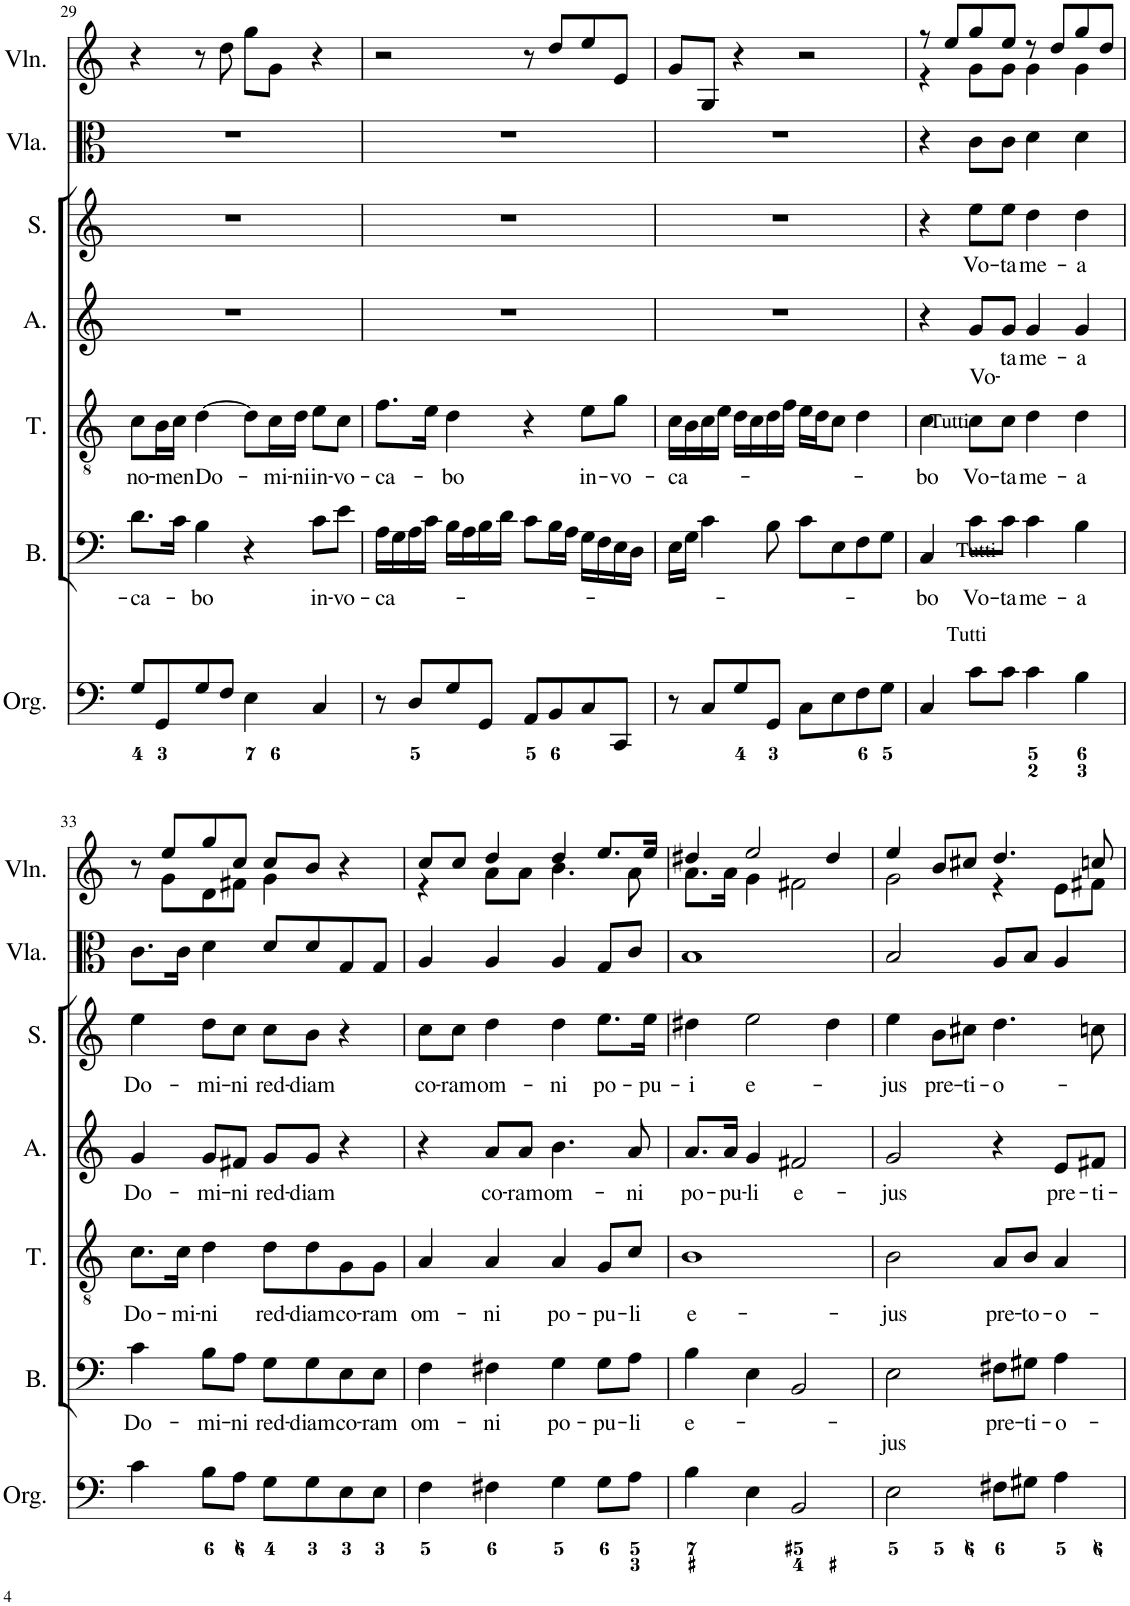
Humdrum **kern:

**kern	**kern	**text	**kern	**text	**kern	**text	**kern	**text	**kern	**kern
*part7	*part6	*part6	*part5	*part5	*part4	*part4	*part3	*part3	*part2	*part1
*staff7	*staff6	*staff6	*staff5	*staff5	*staff4	*staff4	*staff3	*staff3	*staff2	*staff1
*I"Organ	*I"Bass	*	*I"Tenor	*	*I"Alto	*	*I"Soprano	*	*I"Viola	*I"Violin
*I'Org.	*I'B.	*	*I'T.	*	*I'A.	*	*I'S.	*	*I'Vla.	*I'Vln.
!!LO:PB:g=z
*clefF4	*clefF4	*	*clefGv2	*	*clefG2	*	*clefG2	*	*clefC3	*clefG2
*k[]	*k[]	*	*k[]	*	*k[]	*	*k[]	*	*k[]	*k[]
*M4/4	*M4/4	*	*M4/4	*	*M4/4	*	*M4/4	*	*M4/4	*M4/4
=29	=29	=29	=29	=29	=29	=29	=29	=29	=29	=29
!	!	!LO:LY:b	!	!LO:LY:b	!	!	!	!	!	!
8G/L	8.d\L	-ca-	8c\L	no-	1r	.	1r	.	1r	4r
!	!	!	!	!LO:LY:b	!	!	!	!	!	!
8GG/	.	.	16B\L	-men	.	.	.	.	.	.
.	16c\Jk	.	16c\JJ	.	.	.	.	.	.	.
!	!	!LO:LY:b	!	!LO:LY:b	!	!	!	!	!	!
8G/	4B\	-bo	[4d\	Do-	.	.	.	.	.	8r
8F/J	.	.	.	.	.	.	.	.	.	8dd\
4E\	4r	.	8d\L]	.	.	.	.	.	.	8gg\L
!	!	!	!	!LO:LY:b	!	!	!	!	!	!
.	.	.	16c\L	-mi-	.	.	.	.	.	8g\J
!	!	!	!	!LO:LY:b	!	!	!	!	!	!
.	.	.	16d\JJ	-ni	.	.	.	.	.	.
!	!	!LO:LY:b	!	!LO:LY:b	!	!	!	!	!	!
4C/	8c\L	in-	8e\L	in-	.	.	.	.	.	4r
!	!	!LO:LY:b	!	!LO:LY:b	!	!	!	!	!	!
.	8e\J	-vo-	8c\J	-vo-	.	.	.	.	.	.
=30	=30	=30	=30	=30	=30	=30	=30	=30	=30	=30
!	!	!LO:LY:b	!	!LO:LY:b	!	!	!	!	!	!
8r	16A\LL	-ca-	8.f\L	-ca-	1r	.	1r	.	1r	2r
.	16G\	.	.	.	.	.	.	.	.	.
8D/L	16A\	.	.	.	.	.	.	.	.	.
.	16c\JJ	.	16e\Jk	.	.	.	.	.	.	.
!	!	!	!	!LO:LY:b	!	!	!	!	!	!
8G/	16B\LL	.	4d\	-bo	.	.	.	.	.	.
.	16A\	.	.	.	.	.	.	.	.	.
8GG/J	16B\	.	.	.	.	.	.	.	.	.
.	16d\JJ	.	.	.	.	.	.	.	.	.
8AA/L	8c\L	.	4r	.	.	.	.	.	.	8r
8BB/	16B\L	.	.	.	.	.	.	.	.	8dd/L
.	16A\JJ	.	.	.	.	.	.	.	.	.
!	!	!	!	!LO:LY:b	!	!	!	!	!	!
8C/	16G\LL	.	8e\L	in-	.	.	.	.	.	8ee/
.	16F\	.	.	.	.	.	.	.	.	.
!	!	!	!	!LO:LY:b	!	!	!	!	!	!
8CC/J	16E\	.	8g\J	-vo-	.	.	.	.	.	8e/J
.	16D\JJ	.	.	.	.	.	.	.	.	.
=31	=31	=31	=31	=31	=31	=31	=31	=31	=31	=31
!	!	!	!	!LO:LY:b	!	!	!	!	!	!
8r	16E\LL	.	16c\LL	-ca-	1r	.	1r	.	1r	8g/L
.	16G\JJ	.	16B\	.	.	.	.	.	.	.
8C/L	4c\	.	16c\	.	.	.	.	.	.	8G/J
.	.	.	16e\JJ	.	.	.	.	.	.	.
8G/	.	.	16d\LL	.	.	.	.	.	.	4r
.	.	.	16c\	.	.	.	.	.	.	.
8GG/J	8B\	.	16d\	.	.	.	.	.	.	.
.	.	.	16f\JJ	.	.	.	.	.	.	.
8C\L	8c\L	.	16e\LL	.	.	.	.	.	.	2r
.	.	.	16d\J	.	.	.	.	.	.	.
8E\	8E\	.	8c\J	.	.	.	.	.	.	.
8F\	8F\	.	4d\	.	.	.	.	.	.	.
8G\J	8G\J	.	.	.	.	.	.	.	.	.
=32	=32	=32	=32	=32	=32	=32	=32	=32	=32	=32
!	!	!LO:LY:b	!	!LO:LY:b	!	!	!	!	!	!
*	*	*	*	*	*	*	*	*	*	*^
4C/	4C/	-bo	4c\	-bo	4r	.	4r	.	4r	8r	4r
.	.	.	.	.	.	.	.	.	.	8ee/L	.
!	!	!	!LO:TX:a:t=Tutti	!	!	!	!	!	!	!	!
!	!LO:TX:a:t=Tutti	!	!	!	!	!	!	!	!	!	!
!LO:TX:a:t=Tutti	!	!	!	!	!	!	!	!	!	!	!
!	!	!LO:LY:b	!	!LO:LY:b	!	!LO:LY:b	!	!LO:LY:b	!	!	!
8c\L	8c\L	Vo-	8c\L	Vo-	8g/L	Vo-	8ee\L	Vo-	8c\L	8gg/	8g\L
!	!	!LO:LY:b	!	!LO:LY:b	!	!LO:LY:b	!	!LO:LY:b	!	!	!
8c\J	8c\J	-ta	8c\J	-ta	8g/J	-ta	8ee\J	-ta	8c\J	8ee/J	8g\J
!	!	!LO:LY:b	!	!LO:LY:b	!	!LO:LY:b	!	!LO:LY:b	!	!	!
4c\	4c\	me-	4d\	me-	4g/	me-	4dd\	me-	4d\	8r	4g\
.	.	.	.	.	.	.	.	.	.	8dd/L	.
!	!	!LO:LY:b	!	!LO:LY:b	!	!LO:LY:b	!	!LO:LY:b	!	!	!
4B\	4B\	-a	4d\	-a	4g/	-a	4dd\	-a	4d\	8gg/	4g\
.	.	.	.	.	.	.	.	.	.	8dd/J	.
!!LO:LB:g=z	!!
=33	=33	=33	=33	=33	=33	=33	=33	=33	=33	=33	=33
!	!	!LO:LY:b	!	!LO:LY:b	!	!LO:LY:b	!	!LO:LY:b	!	!	!
4c\	4c\	Do-	8.c\L	Do-	4g/	Do-	4ee\	Do-	8.c\L	8r	8ryy
.	.	.	.	.	.	.	.	.	.	8ee/L	8g\L
!	!	!	!	!LO:LY:b	!	!	!	!	!	!	!
.	.	.	16c\Jk	-mi-	.	.	.	.	16c\Jk	.	.
!	!	!LO:LY:b	!	!LO:LY:b	!	!LO:LY:b	!	!LO:LY:b	!	!	!
8B\L	8B\L	-mi-	4d\	-ni	8g/L	-mi-	8dd\L	-mi-	4d\	8gg/	8d\
!	!	!LO:LY:b	!	!	!	!LO:LY:b	!	!LO:LY:b	!	!	!
8A\J	8A\J	-ni	.	.	8f#X/J	-ni	8cc\J	-ni	.	8cc/J	8f#X\J
!	!	!LO:LY:b	!	!LO:LY:b	!	!LO:LY:b	!	!LO:LY:b	!	!	!
8G\L	8G\L	red-	8d\L	red-	8g/L	red-	8cc\L	red-	8d/L	8cc/L	4g\
!	!	!LO:LY:b	!	!LO:LY:b	!	!LO:LY:b	!	!LO:LY:b	!	!	!
8G\	8G\	-diam	8d\	-diam	8g/J	-diam	8b\J	-diam	8d/	8b/J	.
!	!	!LO:LY:b	!	!LO:LY:b	!	!	!	!	!	!	!
8E\	8E\	co-	8G\	co-	4r	.	4r	.	8G/	4r	4ryy
!	!	!LO:LY:b	!	!LO:LY:b	!	!	!	!	!	!	!
8E\J	8E\J	-ram	8G\J	-ram	.	.	.	.	8G/J	.	.
=34	=34	=34	=34	=34	=34	=34	=34	=34	=34	=34	=34
!	!	!LO:LY:b	!	!LO:LY:b	!	!	!	!LO:LY:b	!	!	!
4F\	4F\	om-	4A/	om-	4r	.	8cc\L	co-	4A/	8cc/L	4r
!	!	!	!	!	!	!	!	!LO:LY:b	!	!	!
.	.	.	.	.	.	.	8cc\J	-ram	.	8cc/J	.
!	!	!LO:LY:b	!	!LO:LY:b	!	!LO:LY:b	!	!LO:LY:b	!	!	!
4F#X\	4F#X\	-ni	4A/	-ni	8a/L	co-	4dd\	om-	4A/	4dd/	8a\L
!	!	!	!	!	!	!LO:LY:b	!	!	!	!	!
.	.	.	.	.	8a/J	-ram	.	.	.	.	8a\J
!	!	!LO:LY:b	!	!LO:LY:b	!	!LO:LY:b	!	!LO:LY:b	!	!	!
4G\	4G\	po-	4A/	po-	4.b\	om-	4dd\	-ni	4A/	4dd/	4.b\
!	!	!LO:LY:b	!	!LO:LY:b	!	!	!	!LO:LY:b	!	!	!
8G\L	8G\L	-pu-	8G/L	-pu-	.	.	8.ee\L	po-	8G/L	8.ee/L	.
!	!	!LO:LY:b	!	!LO:LY:b	!	!LO:LY:b	!	!	!	!	!
8A\J	8A\J	-li	8c/J	-li	8a/	-ni	.	.	8c/J	.	8a\
!	!	!	!	!	!	!	!	!LO:LY:b	!	!	!
.	.	.	.	.	.	.	16ee\Jk	-pu-	.	16ee/Jk	.
=35	=35	=35	=35	=35	=35	=35	=35	=35	=35	=35	=35
!	!	!LO:LY:b	!	!LO:LY:b	!	!LO:LY:b	!	!LO:LY:b	!	!	!
4B\	4B\	e-	1B	e-	8.a/L	po-	4dd#X\	-i	1B	4dd#X/	8.a\L
!	!	!	!	!	!	!LO:LY:b	!	!	!	!	!
.	.	.	.	.	16a/Jk	-pu-	.	.	.	.	16a\Jk
!	!	!	!	!	!	!LO:LY:b	!	!LO:LY:b	!	!	!
4E\	4E\	.	.	.	4g/	-li	2ee\	e-	.	2ee/	4g\
!	!	!	!	!	!	!LO:LY:b	!	!	!	!	!
2BB/	2BB/	.	.	.	2f#X/	e-	.	.	.	.	2f#X\
.	.	.	.	.	.	.	4dd#\	.	.	4dd#/	.
=36	=36	=36	=36	=36	=36	=36	=36	=36	=36	=36	=36
!	!	!LO:LY:b	!	!LO:LY:b	!	!LO:LY:b	!	!LO:LY:b	!	!	!
2E\	2E\	-jus	2B\	-jus	2g/	-jus	4ee\	-jus	2B/	4ee/	2g\
!	!	!	!	!	!	!	!	!LO:LY:b	!	!	!
.	.	.	.	.	.	.	8b\L	pre-	.	8b/L	.
!	!	!	!	!	!	!	!	!LO:LY:b	!	!	!
.	.	.	.	.	.	.	8cc#X\J	-ti-	.	8cc#X/J	.
!	!	!LO:LY:b	!	!LO:LY:b	!	!	!	!LO:LY:b	!	!	!
8F#X\L	8F#X\L	pre-	8A/L	pre-	4r	.	4.dd\	-o-	8A/L	4.dd/	4r
!	!	!LO:LY:b	!	!LO:LY:b	!	!	!	!	!	!	!
8G#X\J	8G#X\J	-ti-	8B/J	-to-	.	.	.	.	8B/J	.	.
!	!	!LO:LY:b	!	!LO:LY:b	!	!LO:LY:b	!	!	!	!	!
4A\	4A\	-o-	4A/	-o-	8e/L	pre-	.	.	4A/	.	8e\L
!	!	!	!	!	!	!LO:LY:b	!	!	!	!	!
.	.	.	.	.	8f#X/J	-ti-	8ccn\	.	.	8ccn/	8f#X\J
*	*	*	*	*	*	*	*	*	*	*v	*v
=	=	=	=	=	=	=	=	=	=	=
*-	*-	*-	*-	*-	*-	*-	*-	*-	*-	*-
